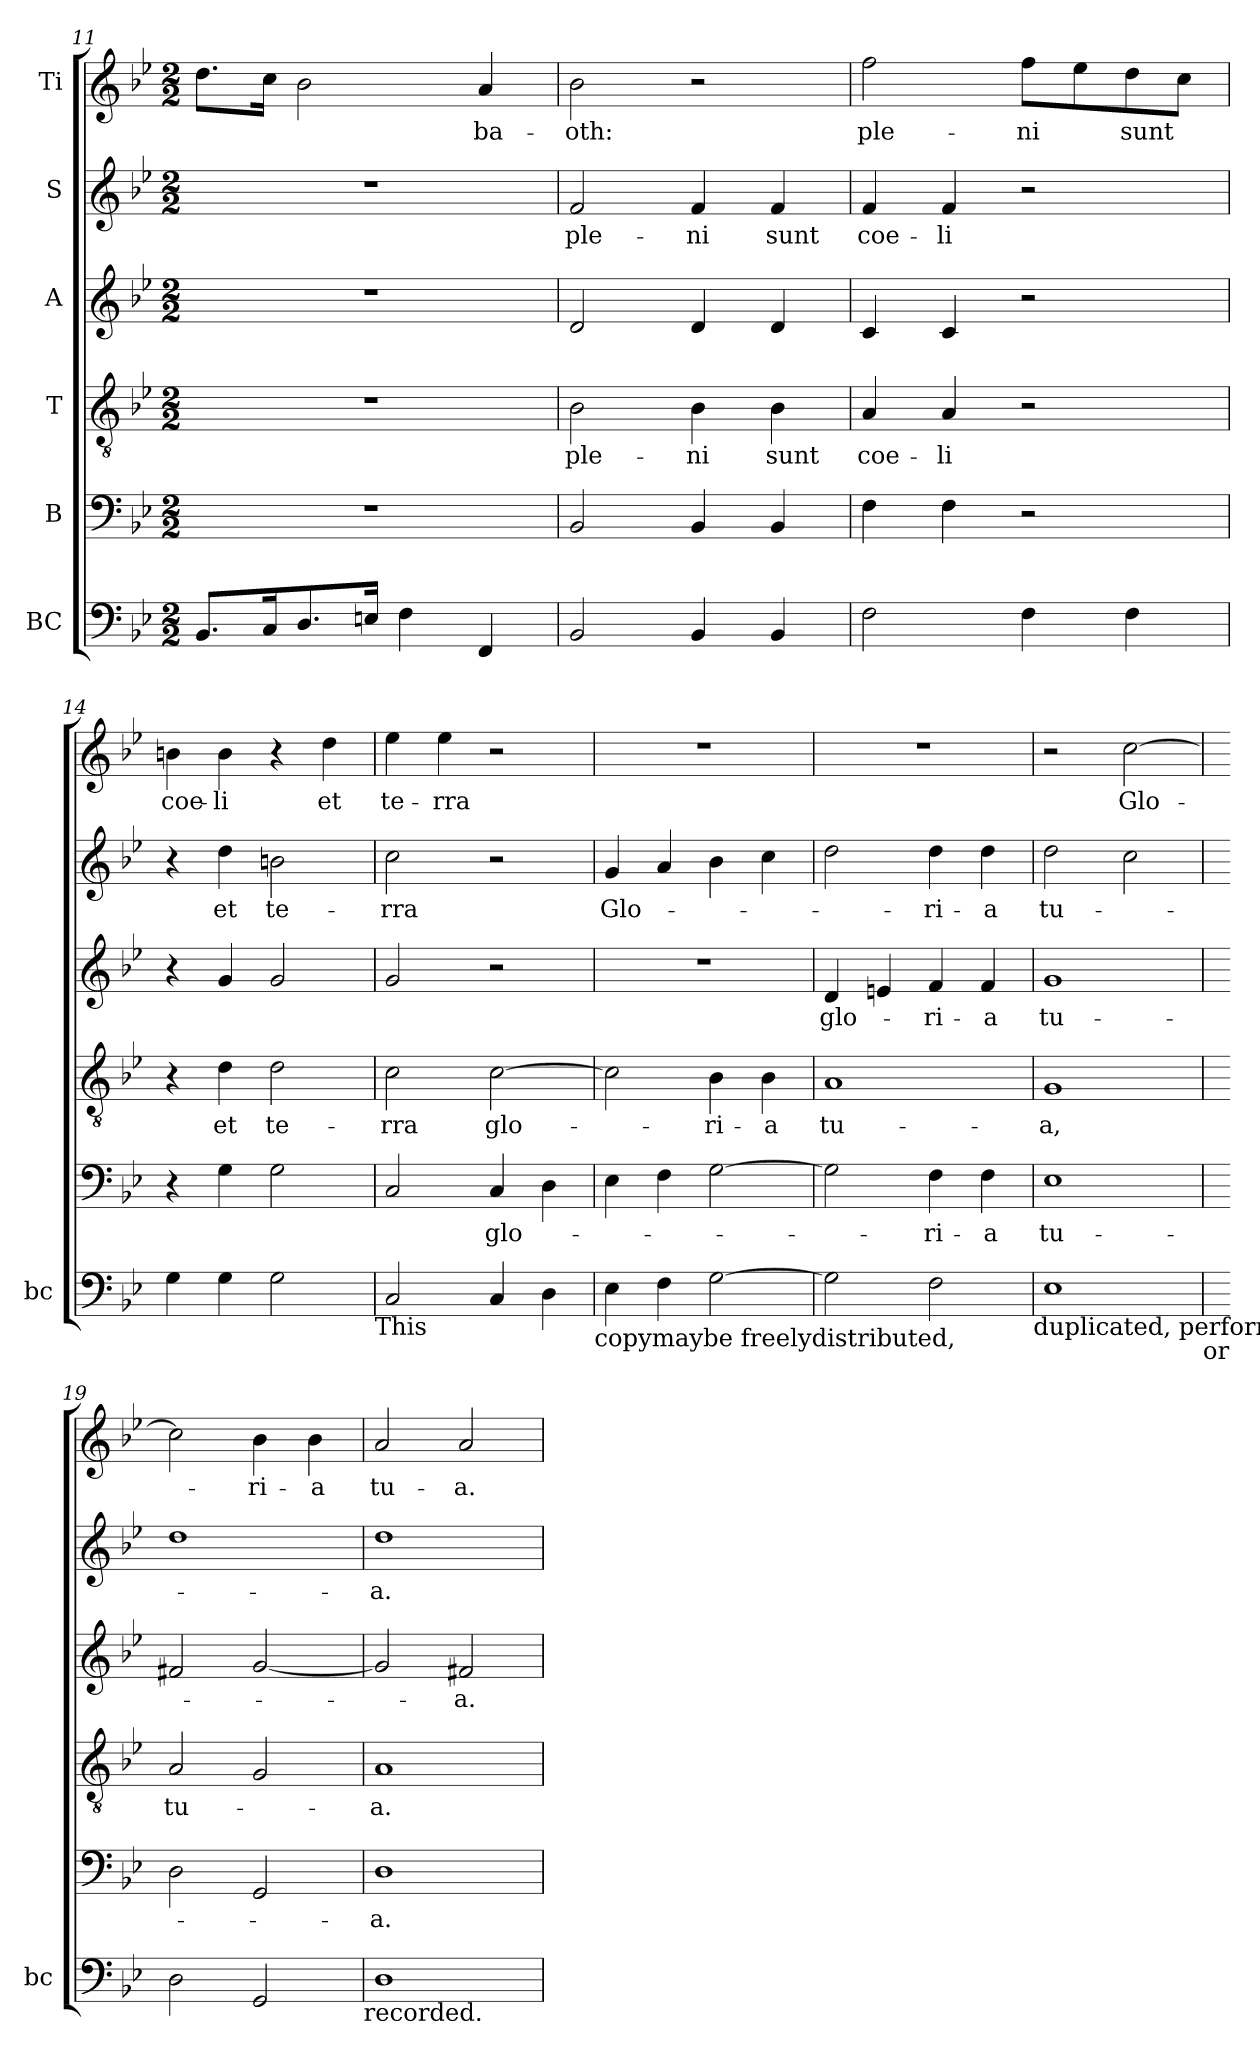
**kern	**kern	**text	**kern	**text	**kern	**text	**kern	**text	**kern	**text
*part6	*part5	*part5	*part4	*part4	*part3	*part3	*part2	*part2	*part1	*part1
*staff6	*staff5	*staff5	*staff4	*staff4	*staff3	*staff3	*staff2	*staff2	*staff1	*staff1
*I"BC	*I"B	*	*I"T	*	*I"A	*	*I"S	*	*I"Ti	*
*I'bc	*	*	*	*	*	*	*	*	*	*
*clefF4	*clefF4	*	*clefGv2	*	*clefG2	*	*clefG2	*	*clefG2	*
*k[b-e-]	*k[b-e-]	*	*k[b-e-]	*	*k[b-e-]	*	*k[b-e-]	*	*k[b-e-]	*
*B-:	*B-:	*	*B-:	*	*B-:	*	*B-:	*	*B-:	*
*M2/2	*M2/2	*	*M2/2	*	*M2/2	*	*M2/2	*	*M2/2	*
=11	=11	=11	=11	=11	=11	=11	=11	=11	=11	=11
8.BB-/L	1r	.	1r	.	1r	.	1r	.	8.dd\L	.
16C/k	.	.	.	.	.	.	.	.	16cc\Jk	.
8.D/	.	.	.	.	.	.	.	.	2b-\	.
16En/Jk	.	.	.	.	.	.	.	.	.	.
4F\	.	.	.	.	.	.	.	.	.	.
!	!	!	!	!	!	!	!	!	!	!LO:LY:b
4FF/	.	.	.	.	.	.	.	.	4a/	-ba-
=12	=12	=12	=12	=12	=12	=12	=12	=12	=12	=12
!	!	!	!	!LO:LY:b	!	!	!	!LO:LY:b	!	!LO:LY:b
2BB-/	2BB-/	.	2B-\	ple-	2d/	.	2f/	ple-	2b-\	-oth:
!	!	!	!	!LO:LY:b	!	!	!	!LO:LY:b	!	!
4BB-/	4BB-/	.	4B-\	-ni	4d/	.	4f/	-ni	2r	.
!	!	!	!	!LO:LY:b	!	!	!	!LO:LY:b	!	!
4BB-/	4BB-/	.	4B-\	sunt	4d/	.	4f/	sunt	.	.
=13	=13	=13	=13	=13	=13	=13	=13	=13	=13	=13
!	!	!	!	!LO:LY:b	!	!	!	!LO:LY:b	!	!LO:LY:b
2F\	4F\	.	4A/	coe-	4c/	.	4f/	coe-	2ff\	ple-
!	!	!	!	!LO:LY:b	!	!	!	!LO:LY:b	!	!
.	4F\	.	4A/	-li	4c/	.	4f/	-li	.	.
!	!	!	!	!	!	!	!	!	!	!LO:LY:b
4F\	2r	.	2r	.	2r	.	2r	.	8ff\L	-ni
.	.	.	.	.	.	.	.	.	8ee-\	.
!	!	!	!	!	!	!	!	!	!	!LO:LY:b
4F\	.	.	.	.	.	.	.	.	8dd\	sunt
.	.	.	.	.	.	.	.	.	8cc\J	.
!!LO:LB:g=z
=14	=14	=14	=14	=14	=14	=14	=14	=14	=14	=14
!	!	!	!	!	!	!	!	!	!	!LO:LY:b
4G\	4r	.	4r	.	4r	.	4r	.	4bn\	coe-
!	!	!	!	!LO:LY:b	!	!	!	!LO:LY:b	!	!LO:LY:b
4G\	4G\	.	4d\	et	4g/	.	4dd\	et	4b\	-li
!	!	!	!	!LO:LY:b	!	!	!	!LO:LY:b	!	!
2G\	2G\	.	2d\	te-	2g/	.	2bn\	te-	4r	.
!	!	!	!	!	!	!	!	!	!	!LO:LY:b
.	.	.	.	.	.	.	.	.	4dd\	et
!LO:TX:b:t=This	!	!	!	!	!	!	!	!	!	!
=15	=15	=15	=15	=15	=15	=15	=15	=15	=15	=15
!	!	!	!	!LO:LY:b	!	!	!	!LO:LY:b	!	!LO:LY:b
2C/	2C/	.	2c\	-rra	2g/	.	2cc\	-rra	4ee-\	te-
!	!	!	!	!	!	!	!	!	!	!LO:LY:b
.	.	.	.	.	.	.	.	.	4ee-\	-rra
!	!	!LO:LY:b	!	!LO:LY:b	!	!	!	!	!	!
4C/	4C/	-glo-	[>2c\	glo-	2r	.	2r	.	2r	.
4D\	4D\	.	.	.	.	.	.	.	.	.
!LO:TX:b:t=copymaybe freelydistributed,	!	!	!	!	!	!	!	!	!	!
=16	=16	=16	=16	=16	=16	=16	=16	=16	=16	=16
!	!	!	!	!	!	!	!	!LO:LY:b	!	!
4E-\	4E-\	.	2c\]	.	1r	.	4g/	Glo-	1r	.
4F\	4F\	.	.	.	.	.	4a/	.	.	.
!	!	!	!	!LO:LY:b	!	!	!	!	!	!
[>2G\	[>2G\	.	4B-\	-ri-	.	.	4b-\	.	.	.
!	!	!	!	!LO:LY:b	!	!	!	!	!	!
.	.	.	4B-\	-a	.	.	4cc\	.	.	.
=17	=17	=17	=17	=17	=17	=17	=17	=17	=17	=17
!	!	!	!	!LO:LY:b	!	!LO:LY:b	!	!	!	!
2G\]	2G\]	.	1A	tu-	4d/	-glo-	2dd\	.	1r	.
.	.	.	.	.	4en/	.	.	.	.	.
!	!	!LO:LY:b	!	!	!	!LO:LY:b	!	!LO:LY:b	!	!
2F\	4F\	-ri-	.	.	4f/	-ri-	4dd\	-ri-	.	.
!	!	!LO:LY:b	!	!	!	!LO:LY:b	!	!LO:LY:b	!	!
.	4F\	-a	.	.	4f/	-a	4dd\	-a	.	.
!LO:TX:b:t=duplicated, performed	!	!	!	!	!	!	!	!	!	!
=18	=18	=18	=18	=18	=18	=18	=18	=18	=18	=18
!	!	!LO:LY:b	!	!LO:LY:b	!	!LO:LY:b	!	!LO:LY:b	!	!
1E-	1E-	tu-	1G	-a,	1g	tu-	2dd\	tu-	2r	.
!	!	!	!	!	!	!	!	!	!	!LO:LY:b
.	.	.	.	.	.	.	2cc\	.	[>2cc\	Glo-
!LO:TX:b:t=or	!	!	!	!	!	!	!	!	!	!
=19	=19	=19	=19	=19	=19	=19	=19	=19	=19	=19
!	!	!	!	!LO:LY:b	!	!	!	!	!	!
2D\	2D\	.	2A/	tu-	2f#X/	.	1dd	.	2cc\]	.
!	!	!	!	!	!	!	!	!	!	!LO:LY:b
2GG/	2GG/	.	2G/	.	[<2g/	.	.	.	4b-\	-ri-
!	!	!	!	!	!	!	!	!	!	!LO:LY:b
.	.	.	.	.	.	.	.	.	4b-\	-a
!LO:TX:b:t=recorded.	!	!	!	!	!	!	!	!	!	!
=20	=20	=20	=20	=20	=20	=20	=20	=20	=20	=20
!	!	!LO:LY:b	!	!LO:LY:b	!	!	!	!LO:LY:b	!	!LO:LY:b
1D	1D	-a.	1A	-a.	2g/]	.	1dd	-a.	2a/	tu-
!	!	!	!	!	!	!LO:LY:b	!	!	!	!LO:LY:b
.	.	.	.	.	2f#X/	-a.	.	.	2a/	-a.
=	=	=	=	=	=	=	=	=	=	=
*-	*-	*-	*-	*-	*-	*-	*-	*-	*-	*-
